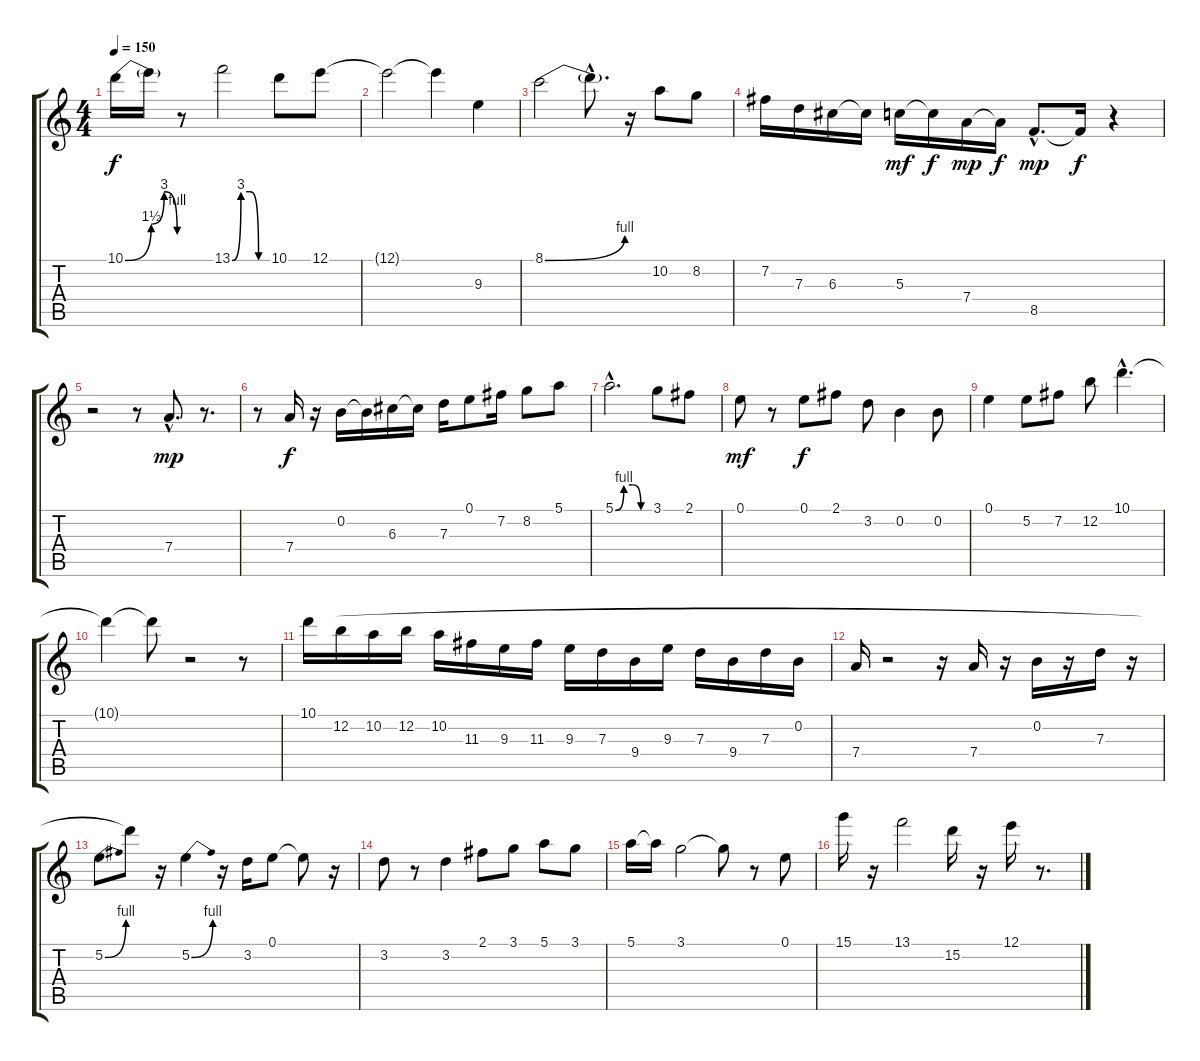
\track "" {instrument electricguitarclean}
\staff {score tabs}
\tuning (E4 B3 G3 D3 A2 E2) {hide}
\ts (4 4)
\tempo 150
\clef g2
\ks c
10.1{be (custom 0 0 30 6 45 12 60 4)}.16{dy f} 10.1{t}.16 r.8 13.1{be (custom 0 0 15 12 30 12 45 0 60 0)}.2 10.1.8 12.1.8 |
12.1{t}.2 12.1{t}.4 9.3.4 |
8.1{be (bend 0 0 60 4)}.2 8.1{hac t}.8{d} r.16 10.2.8 8.2.8 |
7.2.16 7.3.16 6.3.16 6.3{t}.16 5.3.16{dy mf} 5.3{t}.16{dy f} 7.4.16{dy mp} 7.4{t}.16{dy f} 8.5{hac}.8{d dy mp} 8.5{t}.16{dy f} r.4 |
r.2 r.8 7.4{hac}.8{d dy mp} r.8{d} |
r.8 7.4.16{dy f} r.16 0.2.16 0.2{t}.16 6.3.16 6.3{t}.16 7.3.16 0.1.8 7.2.16 8.2.8 5.1.8 |
5.1{be (custom 0 0 15 4 30 4 45 0 60 0) hac}.2{d} 3.1.8 2.1.8 |
0.1.8{dy mf} r.8 0.1.8{dy f} 2.1.8 3.2.8 0.2.4 0.2.8 |
0.1.4 5.2.8 7.2.8 12.2.8 10.1{hac}.4{d} |
10.1{t}.4 10.1{t}.8 r.2 r.8 |
10.1.16 12.2.16 10.2.16 12.2.16 10.2.16 11.3.16 9.3.16 11.3.16 9.3.16 7.3.16 9.4.16 9.3.16 7.3.16 9.4.16 7.3.16 0.2.16 |
7.4.16 r.2 r.16 7.4.16 r.16 0.2.16 r.16 7.3.16 r.16 |
5.2{be (bend 0 0 60 4)}.8 10.1{t}.8 r.16 5.2{be (bend 0 0 60 4)}.4 r.16 3.2.16 0.1.8 0.1{t}.8 r.16 |
3.2.8 r.8 3.2.4 2.1.8 3.1.8 5.1.8 3.1.8 |
5.1.16 5.1{t}.16 3.1.2 3.1{t}.8 r.8 0.1.8 |
15.1.16 r.16 13.1.2 15.2.16 r.16 12.1.16 r.8{d}
